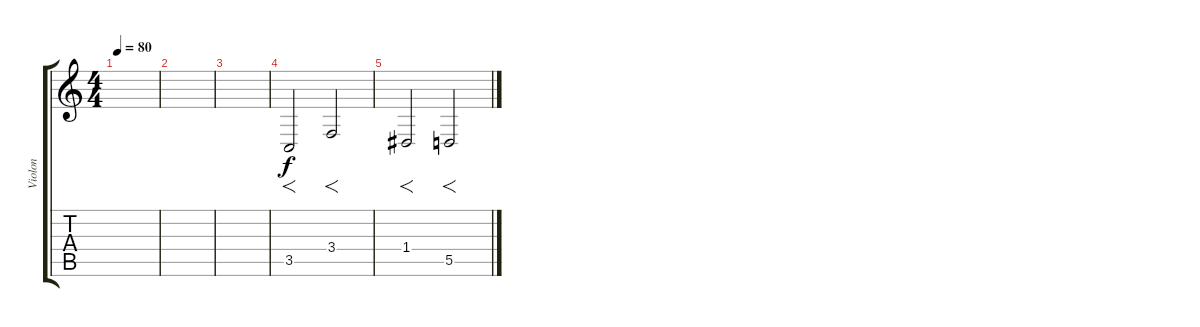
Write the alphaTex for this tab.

\track ("Violon" "Violon") {instrument violin}
\staff {score tabs}
\tuning (E4 B3 G3 D3 A2 E2) {hide}
\ts (4 4)
\tempo 80
\clef g2
\ks c
|
|
|
3.5.2{f} 3.4.2{f} |
1.4.2{f} 5.5.2{f}
